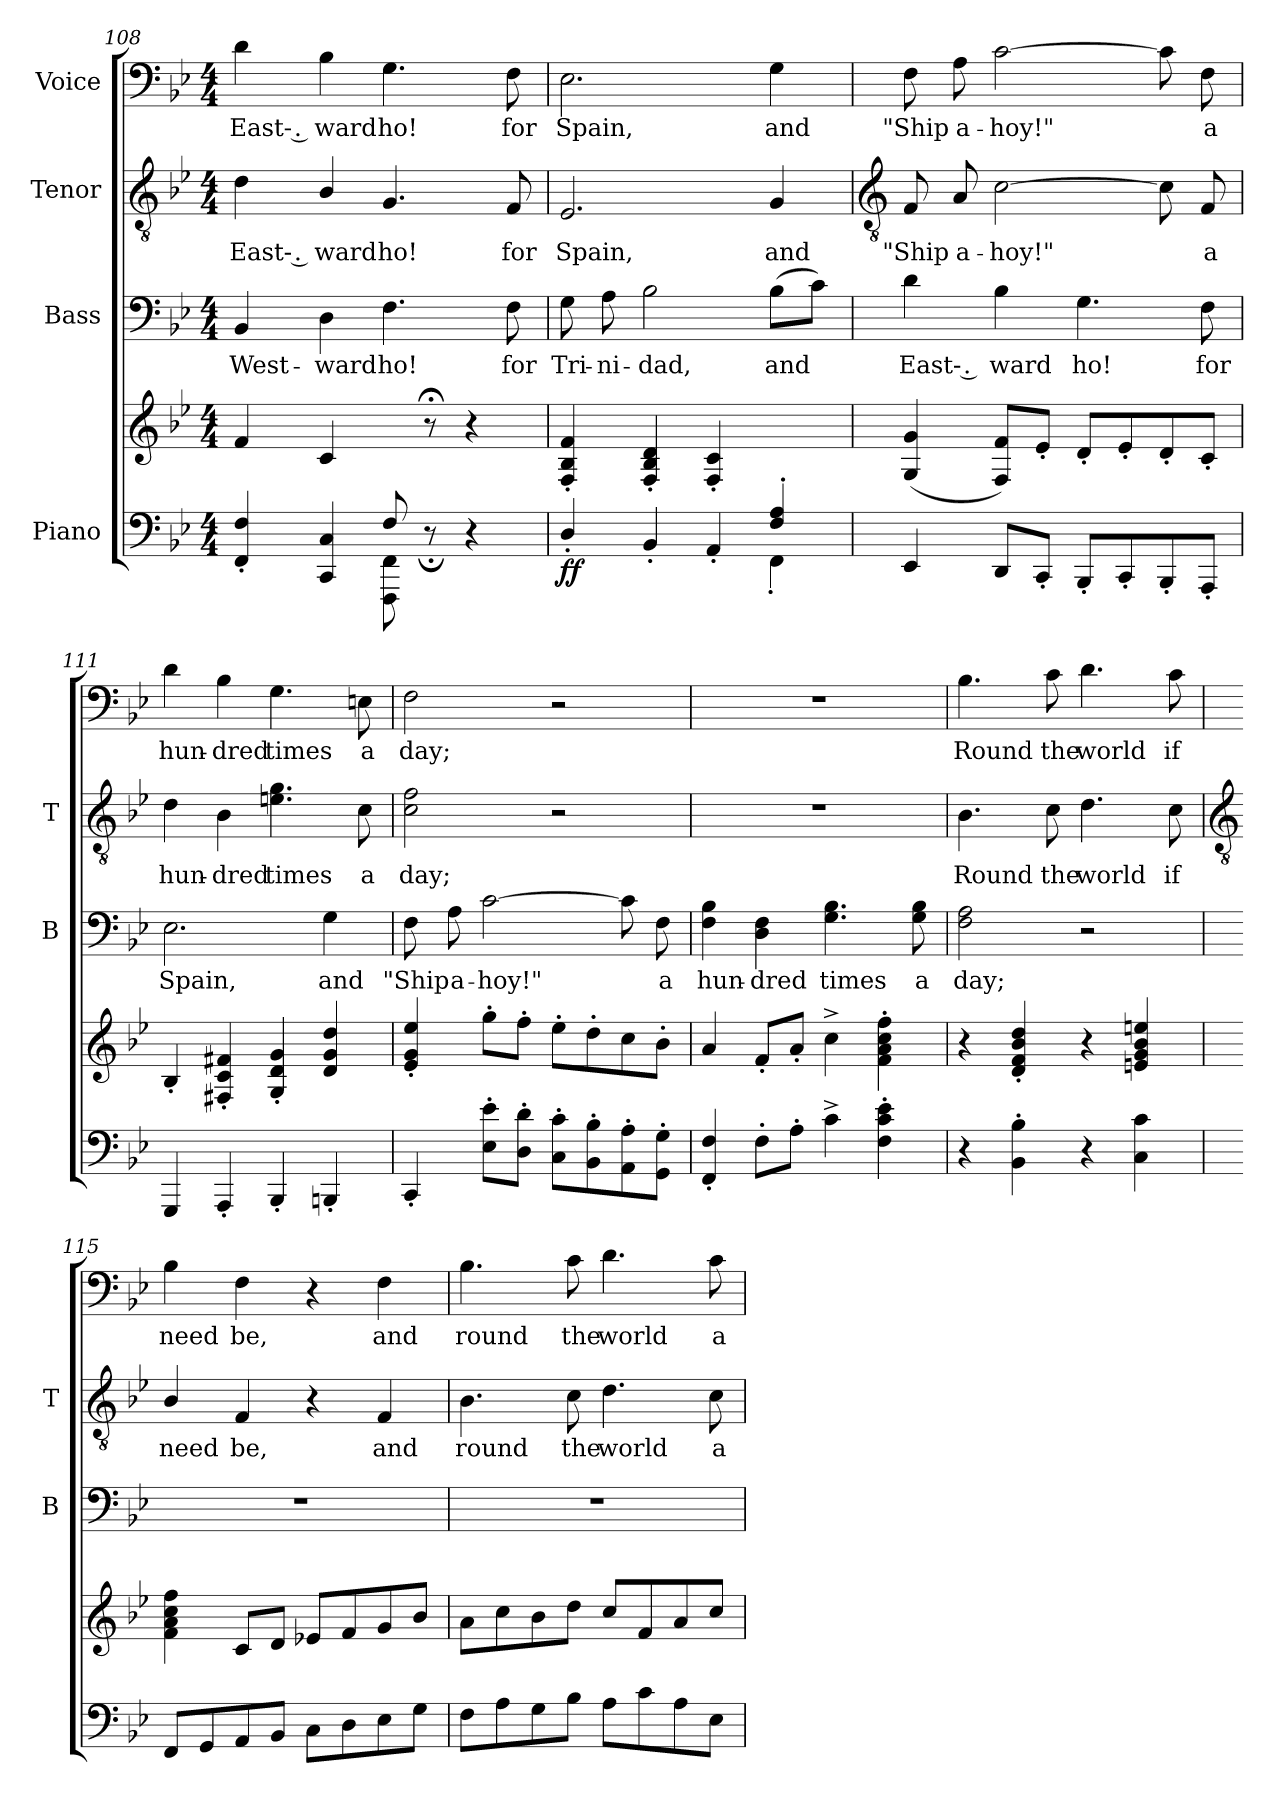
**kern	**kern	**dynam	**kern	**text	**kern	**text	**kern	**text
*part4	*part4	*part4	*part3	*part3	*part2	*part2	*part1	*part1
*staff5	*staff4	*staff4/5	*staff3	*staff3	*staff2	*staff2	*staff1	*staff1
*I"Piano	*	*	*I"Bass	*	*I"Tenor	*	*I"Voice	*
*	*	*	*I'B	*	*I'T	*	*	*
!!LO:LB:g=z
*clefF4	*clefG2	*	*clefF4	*	*clefGv2	*	*clefF4	*
*k[b-e-]	*k[b-e-]	*	*k[b-e-]	*	*k[b-e-]	*	*k[b-e-]	*
*B-:	*B-:	*	*B-:	*	*B-:	*	*B-:	*
*M4/4	*M4/4	*	*M4/4	*	*M4/4	*	*M4/4	*
=108	=108	=108	=108	=108	=108	=108	=108	=108
*^	*	*	*	*	*	*	*	*
!	!	!	!	!	!LO:LY:b	!	!LO:LY:b	!	!LO:LY:b
2ryy	4FF' 4F'	4f	.	4BB-	West-	4d	East- .	4d	East- .
!	!	!	!	!	!LO:LY:b	!	!LO:LY:b	!	!LO:LY:b
.	4CC 4C	4c	.	4D	-ward	4B-/	ward	4B-	ward
!	!	!	!	!	!LO:LY:b	!	!LO:LY:b	!	!LO:LY:b
8F/	8FFF\ 8FF\	8ryy	.	4.F	ho!	4.G	ho!	4.G	ho!
4.ryy	8r;<	8r;<	.	.	.	.	.	.	.
.	4r	4r	.	.	.	.	.	.	.
!	!	!	!	!	!LO:LY:b	!	!LO:LY:b	!	!LO:LY:b
.	.	.	.	8F	for	8F	for	8F	for
=109	=109	=109	=109	=109	=109	=109	=109	=109	=109
!	!	!	!LO:DY:b=2	!	!LO:LY:b	!	!LO:LY:b	!	!LO:LY:b
!	!	!	!LO:DY:n=1:b	!	!	!	!	!	!
2.ryy	4D'/	4F' 4B-' 4f'	f f	8G	Tri-	2.E-	Spain,	2.E-	Spain,
!	!	!	!	!	!LO:LY:b	!	!	!	!
.	.	.	.	8A	-ni-	.	.	.	.
!	!	!	!	!	!LO:LY:b	!	!	!	!
.	4BB-'	4F' 4B-' 4d'	.	2B-	-dad,	.	.	.	.
.	4AA'	4F' 4c'	.	.	.	.	.	.	.
!	!	!	!	!	!LO:LY:b	!	!LO:LY:b	!	!LO:LY:b
4F/' 4A/'	4FF'\	4ryy	.	(>8B-L	and	4G	and	4G	and
.	.	.	.	8cJ)	.	.	.	.	.
*v	*v	*	*	*	*	*	*	*	*
!!LO:LB:g=z
=110	=110	=110	=110	=110	=110	=110	=110	=110
*	*	*	*	*	*clefGv2	*	*	*
!	!	!	!	!LO:LY:b	!	!LO:LY:b	!	!LO:LY:b
4EE-	(<4G 4g	.	4d	East- .	8F	"Ship	8F	"Ship
!	!	!	!	!	!	!LO:LY:b	!	!LO:LY:b
.	.	.	.	.	8A	a-	8A	a-
!	!	!	!	!LO:LY:b	!	!LO:LY:b	!	!LO:LY:b
8DDL	8F 8fL)	.	4B-	ward	[2c	-hoy!"	[2c	-hoy!"
8CC'J	8e-'J	.	.	.	.	.	.	.
!	!	!	!	!LO:LY:b	!	!	!	!
8BBB-'L	8d'L	.	4.G	ho!	.	.	.	.
8CC'	8e-'	.	.	.	.	.	.	.
8BBB-'	8d'	.	.	.	8c]	.	8c]	.
!	!	!	!	!LO:LY:b	!	!LO:LY:b	!	!LO:LY:b
8AAA'J	8c'J	.	8F	for	8F	a	8F	a
=111	=111	=111	=111	=111	=111	=111	=111	=111
!	!	!	!	!LO:LY:b	!	!LO:LY:b	!	!LO:LY:b
4GGG	4B-'	.	2.E-	Spain,	4d	hun-	4d	hun-
!	!	!	!	!	!	!LO:LY:b	!	!LO:LY:b
4AAA'	4F#X' 4c' 4f#X'	.	.	.	4B-	-dred	4B-	-dred
!	!	!	!	!	!	!LO:LY:b	!	!LO:LY:b
4BBB-'	4G' 4d' 4g'	.	.	.	4.en 4.g	times	4.G	times
!	!	!	!	!LO:LY:b	!	!	!	!
4BBBn'	4d 4g 4dd	.	4G	and	.	.	.	.
!	!	!	!	!	!	!LO:LY:b	!	!LO:LY:b
.	.	.	.	.	8c	a	8En	a
!!LO:LB:g=z
=112	=112	=112	=112	=112	=112	=112	=112	=112
!	!	!	!	!LO:LY:b	!	!LO:LY:b	!	!LO:LY:b
4CC'	4e-' 4g' 4ee-'	.	8F	"Ship	2c 2f	day;	2F	day;
!	!	!	!	!LO:LY:b	!	!	!	!
.	.	.	8A	a-	.	.	.	.
!	!	!	!	!LO:LY:b	!	!	!	!
8E-' 8e-'L	8gg'L	.	[2c	-hoy!"	.	.	.	.
8D' 8d'J	8ff'J	.	.	.	.	.	.	.
8C' 8c'L	8ee-'L	.	.	.	2r	.	2r	.
8BB-' 8B-'	8dd'	.	.	.	.	.	.	.
8AA' 8A'	8cc	.	8c]	.	.	.	.	.
!	!	!	!	!LO:LY:b	!	!	!	!
8GG' 8G'J	8b-'J	.	8F	a	.	.	.	.
!!LO:LB:g=z
=113	=113	=113	=113	=113	=113	=113	=113	=113
!	!	!	!	!LO:LY:b	!	!	!	!
4FF' 4F'	4a	.	4F 4B-	hun-	1r	.	1r	.
!	!	!	!	!LO:LY:b	!	!	!	!
8F'L	8f'L	.	4D 4F	-dred	.	.	.	.
8A'J	8a'J	.	.	.	.	.	.	.
!	!	!	!	!LO:LY:b	!	!	!	!
4c^	4cc^	.	4.G 4.B-	times	.	.	.	.
4F' 4c' 4e-'	4f' 4a' 4cc' 4ff'	.	.	.	.	.	.	.
!	!	!	!	!LO:LY:b	!	!	!	!
.	.	.	8G 8B-	a	.	.	.	.
=114	=114	=114	=114	=114	=114	=114	=114	=114
!	!	!	!	!LO:LY:b	!	!LO:LY:b	!	!LO:LY:b
4r	4r	.	2F 2A	day;	4.B-	Round	4.B-	Round
4BB-' 4B-'	4d' 4f' 4b-' 4dd'	.	.	.	.	.	.	.
!	!	!	!	!	!	!LO:LY:b	!	!LO:LY:b
.	.	.	.	.	8c	the	8c	the
!	!	!	!	!	!	!LO:LY:b	!	!LO:LY:b
4r	4r	.	2r	.	4.d	world	4.d	world
4C 4c	4en 4g 4b- 4een	.	.	.	.	.	.	.
!	!	!	!	!	!	!LO:LY:b	!	!LO:LY:b
.	.	.	.	.	8c	if	8c	if
!!LO:LB:g=z
=115	=115	=115	=115	=115	=115	=115	=115	=115
*	*	*	*	*	*clefGv2	*	*	*
!	!	!	!	!	!	!LO:LY:b	!	!LO:LY:b
8FFL	4f 4a 4cc 4ff	.	1r	.	4B-/	need	4B-	need
8GG	.	.	.	.	.	.	.	.
!	!	!	!	!	!	!LO:LY:b	!	!LO:LY:b
8AA	8cL	.	.	.	4F	be,	4F	be,
8BB-J	8dJ	.	.	.	.	.	.	.
8CL	8e-XL	.	.	.	4r	.	4r	.
8D	8f	.	.	.	.	.	.	.
!	!	!	!	!	!	!LO:LY:b	!	!LO:LY:b
8E-	8g	.	.	.	4F	and	4F	and
8GJ	8b-J	.	.	.	.	.	.	.
=116	=116	=116	=116	=116	=116	=116	=116	=116
!	!	!	!	!	!	!LO:LY:b	!	!LO:LY:b
8FL	8aL	.	1r	.	4.B-	round	4.B-	round
8A	8cc	.	.	.	.	.	.	.
8G	8b-	.	.	.	.	.	.	.
!	!	!	!	!	!	!LO:LY:b	!	!LO:LY:b
8B-J	8ddJ	.	.	.	8c	the	8c	the
!	!	!	!	!	!	!LO:LY:b	!	!LO:LY:b
8AL	8ccL	.	.	.	4.d	world	4.d	world
8c	8f	.	.	.	.	.	.	.
8A	8a	.	.	.	.	.	.	.
!	!	!	!	!	!	!LO:LY:b	!	!LO:LY:b
8E-J	8ccJ	.	.	.	8c	a-	8c	a-
=	=	=	=	=	=	=	=	=
*-	*-	*-	*-	*-	*-	*-	*-	*-
